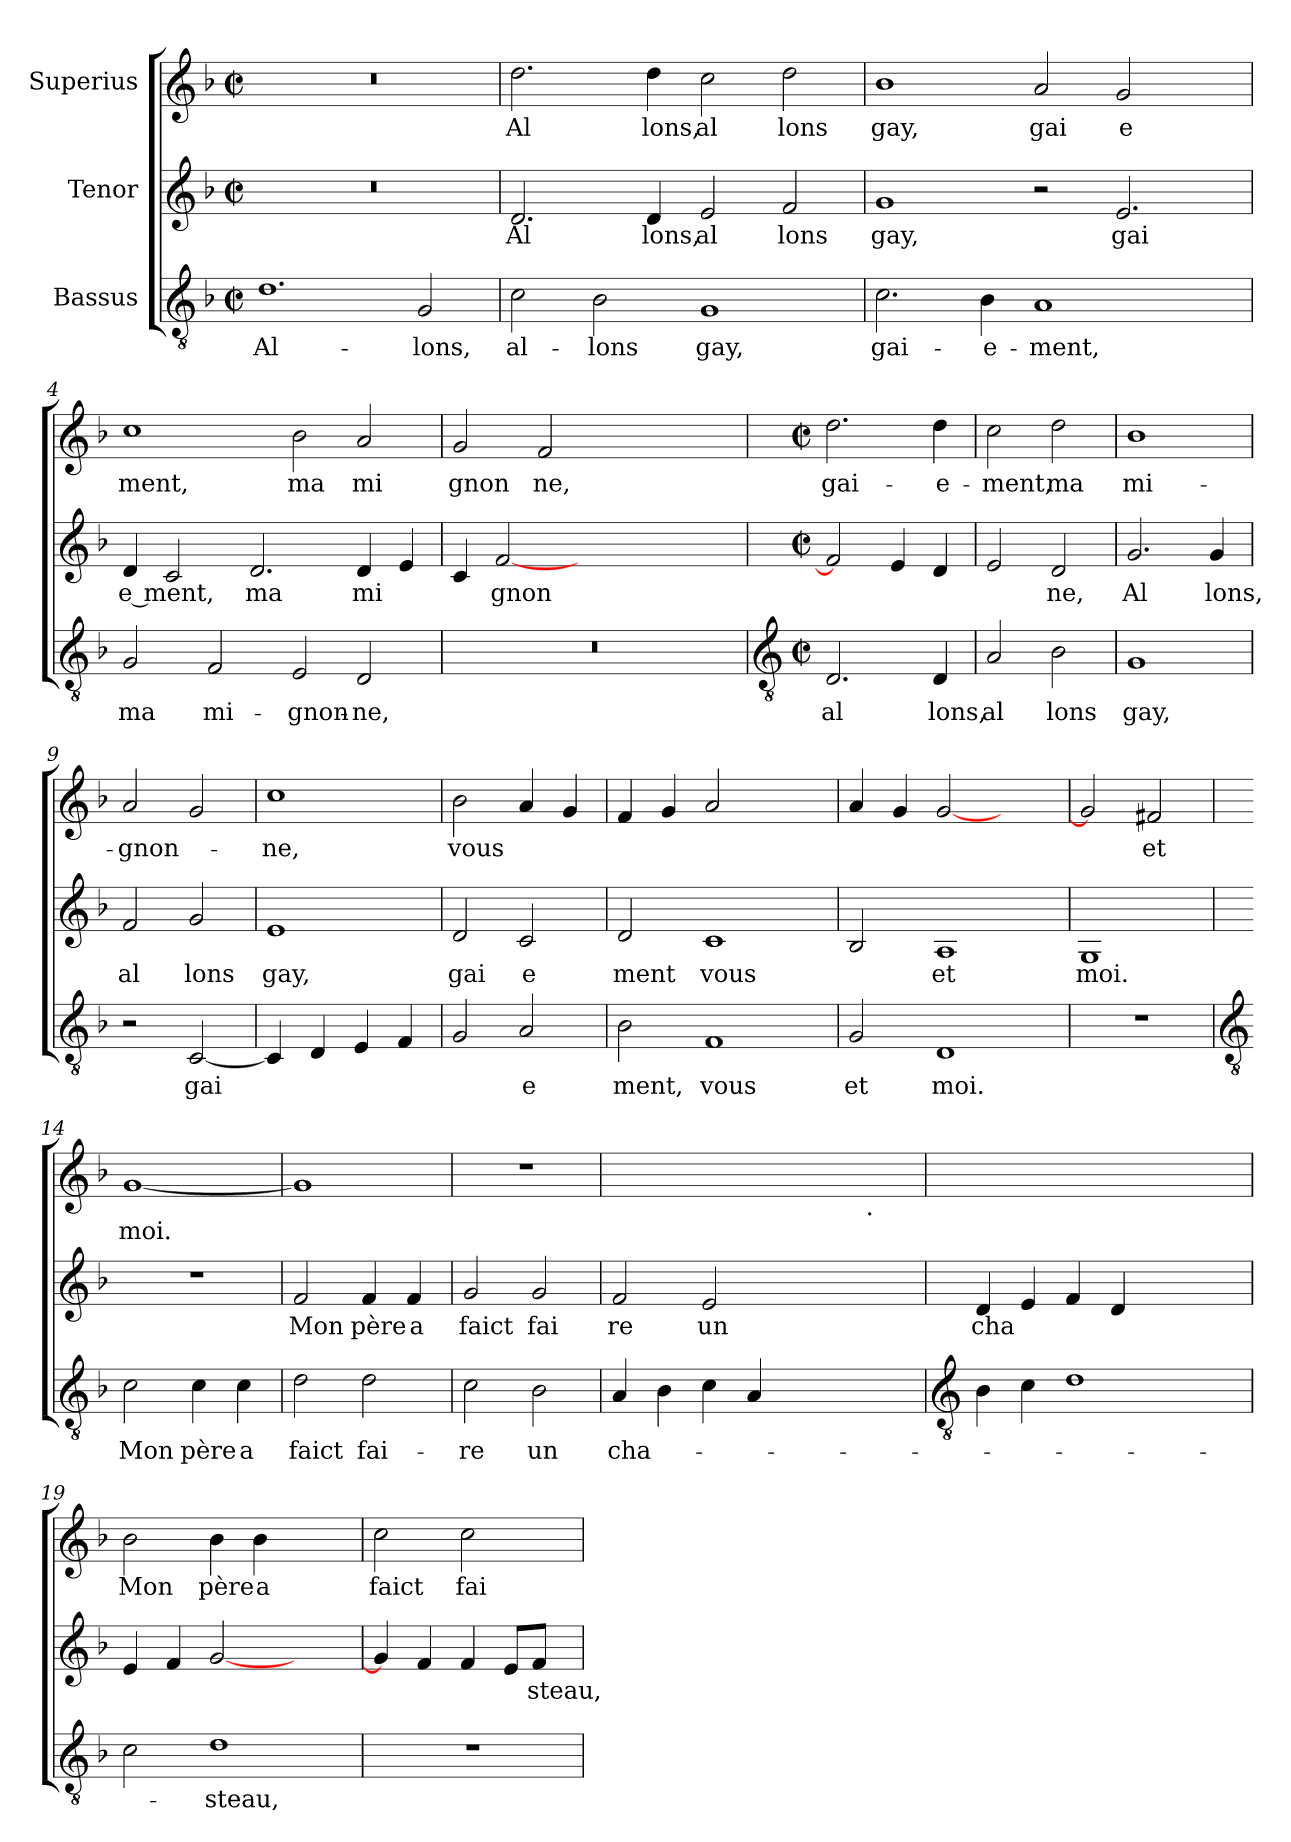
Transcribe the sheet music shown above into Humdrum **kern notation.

**kern	**text	**kern	**text	**kern	**text
*part3	*part3	*part2	*part2	*part1	*part1
*staff3	*staff3	*staff2	*staff2	*staff1	*staff1
*I"Bassus	*	*I"Tenor	*	*I"Superius	*
*clefGv2	*	*clefG2	*	*clefG2	*
*k[b-]	*	*k[b-]	*	*k[b-]	*
*F:	*	*F:	*	*F:	*
*M4/2	*	*M4/2	*	*M4/2	*
*met(c|)	*	*met(c|)	*	*met(c|)	*
=1	=1	=1	=1	=1	=1
!	!LO:LY:b	!	!	!	!
1.d	Al-	0r	.	0r	.
!	!LO:LY:b	!	!	!	!
2G/	-lons,	.	.	.	.
=2	=2	=2	=2	=2	=2
!	!LO:LY:b	!	!LO:LY:b	!	!LO:LY:b
2c\	al-	2.d/	Al	2.dd\	Al
!	!LO:LY:b	!	!	!	!
2B-\	-lons	.	.	.	.
!	!	!	!LO:LY:b	!	!LO:LY:b
.	.	4d/	lons,	4dd\	lons,
!	!LO:LY:b	!	!LO:LY:b	!	!LO:LY:b
1G	gay,	2e/	al	2cc\	al
!	!	!	!LO:LY:b	!	!LO:LY:b
.	.	2f/	lons	2dd\	lons
=3	=3	=3	=3	=3	=3
!	!LO:LY:b	!	!LO:LY:b	!	!LO:LY:b
2.c\	gai-	1g	gay,	1b-	gay,
!	!LO:LY:b	!	!	!	!
4B-\	-e-	.	.	.	.
!	!LO:LY:b	!	!	!	!LO:LY:b
1A	-ment,	2r	.	2a/	gai
!	!	!	!LO:LY:b	!	!LO:LY:b
.	.	2.e/	gai	2g/	e
4ryy	.	.	.	4ryy	.
=4	=4	=4	=4	=4	=4
!	!LO:LY:b	!	!LO:LY:b	!	!LO:LY:b
2G/	ma	4d/	e ment,	1cc	ment,
.	.	2c/	.	.	.
!	!LO:LY:b	!	!	!	!
2F/	mi-	.	.	.	.
!	!	!	!LO:LY:b	!	!
.	.	2.d/	ma	.	.
!	!LO:LY:b	!	!	!	!LO:LY:b
2E/	-gnon-	.	.	2b-\	ma
!	!LO:LY:b	!	!LO:LY:b	!	!LO:LY:b
2D/	-ne,	4d/	mi	2a/	mi
.	.	4e/	.	.	.
=5	=5	=5	=5	=5	=5
!	!	!	!	!	!LO:LY:b
0r	.	4c/	.	2g/	gnon
!	!	!	!LO:LY:b	!	!
.	.	[2f/	gnon	.	.
!	!	!	!	!	!LO:LY:b
.	.	.	.	2f/	ne,
.	.	1ryy	.	.	.
.	.	.	.	1ryy	.
.	.	4ryy	.	.	.
!!LO:LB:g=z
=6	=6	=6	=6	=6	=6
*clefGv2	*	*	*	*	*
*M2/2	*	*M2/2	*	*M2/2	*
*met(c|)	*	*met(c|)	*	*met(c|)	*
!	!LO:LY:b	!	!	!	!LO:LY:b
2.D/	al	2f/]	.	2.dd\	gai-
.	.	4e/	.	.	.
!	!LO:LY:b	!	!	!	!LO:LY:b
4D/	lons,	4d/	.	4dd\	-e-
=7	=7	=7	=7	=7	=7
!	!LO:LY:b	!	!	!	!LO:LY:b
2A/	al	2e/	.	2cc\	-ment,
!	!LO:LY:b	!	!LO:LY:b	!	!LO:LY:b
2B-\	lons	2d/	ne,	2dd\	ma
=8	=8	=8	=8	=8	=8
!	!LO:LY:b	!	!LO:LY:b	!	!LO:LY:b
1G	gay,	2.g/	Al	1b-	mi-
!	!	!	!LO:LY:b	!	!
.	.	4g/	lons,	.	.
=9	=9	=9	=9	=9	=9
!	!	!	!LO:LY:b	!	!LO:LY:b
2r	.	2f/	al	2a/	-gnon-
!	!LO:LY:b	!	!LO:LY:b	!	!
[2C/	gai	2g/	lons	2g/	.
=10	=10	=10	=10	=10	=10
!	!	!	!LO:LY:b	!	!LO:LY:b
4C/]	.	1e	gay,	1cc	-ne,
4D/	.	.	.	.	.
4E/	.	.	.	.	.
4F/	.	.	.	.	.
=11	=11	=11	=11	=11	=11
!	!	!	!LO:LY:b	!	!LO:LY:b
2G/	.	2d/	gai	2b-\	vous
!	!LO:LY:b	!	!LO:LY:b	!	!
2A/	e	2c/	e	4a/	.
.	.	.	.	4g/	.
=12	=12	=12	=12	=12	=12
!	!LO:LY:b	!	!LO:LY:b	!	!
2B-\	ment,	2d/	ment	4f/	.
.	.	.	.	4g/	.
!	!LO:LY:b	!	!LO:LY:b	!	!
1F	vous	1c	vous	2a/	.
.	.	.	.	2ryy	.
=12A	=12A	=12A	=12A	=12A	=12A
!	!LO:LY:b	!	!	!	!
2G/	et	2B-/	.	4a/	.
.	.	.	.	4g/	.
!	!LO:LY:b	!	!LO:LY:b	!	!
1D	moi.	1A	et	[2g/	.
.	.	.	.	2ryy	.
=13A	=13A	=13A	=13A	=13A	=13A
!	!	!	!LO:LY:b	!	!
1r	.	1G	moi.	2g/]	.
!	!	!	!	!	!LO:LY:b
.	.	.	.	2f#X/	et
!!LO:LB:g=z
=14	=14	=14	=14	=14	=14
*clefGv2	*	*	*	*	*
!	!LO:LY:b	!	!	!	!LO:LY:b
2c\	Mon	1r	.	[1g	moi.
!	!LO:LY:b	!	!	!	!
4c\	père	.	.	.	.
!	!LO:LY:b	!	!	!	!
4c\	a	.	.	.	.
!!LO:LB:g=z
=15	=15	=15	=15	=15	=15
!	!LO:LY:b	!	!LO:LY:b	!	!
2d\	faict	2f/	Mon	1g]	.
!	!LO:LY:b	!	!LO:LY:b	!	!
2d\	fai-	4f/	père	.	.
!	!	!	!LO:LY:b	!	!
.	.	4f/	a	.	.
=16	=16	=16	=16	=16	=16
!	!LO:LY:b	!	!LO:LY:b	!	!
2c\	-re	2g/	faict	1r	.
!	!LO:LY:b	!	!LO:LY:b	!	!
2B-\	un	2g/	fai	.	.
=17	=17	=17	=17	=17	=17
!	!LO:LY:b	!	!LO:LY:b	!	!
4A/	cha-	2f/	re	4ryy	.
4B-\	.	.	.	4ryy	.
!	!	!	!LO:LY:b	!	!
4c\	.	2e/	un	4ryy	.
4A/	.	.	.	64ryy	.
.	.	.	.	64ryy	.
.	.	.	.	64ryy	.
.	.	.	.	64ryy	.
.	.	.	.	64ryy	.
.	.	.	.	64ryy	.
.	.	.	.	64ryy	.
.	.	.	.	64ryy	.
.	.	.	.	64ryy	.
.	.	.	.	64ryy	.
.	.	.	.	64ryy	.
.	.	.	.	64ryy	.
.	.	.	.	64ryy	.
.	.	.	.	64ryy	.
!	!	!	!	!LO:TX:b:t=.	!
.	.	.	.	64ryy	.
.	.	.	.	4ryy	.
8...ryy	.	8...ryy	.	.	.
!!LO:LB:g=z
=18	=18	=18	=18	=18	=18
*clefGv2	*	*	*	*	*
!	!	!	!LO:LY:b	!	!
4B-\	.	4d/	cha	4ryy	.
4c\	.	4e/	.	4ryy	.
1d	.	4f/	.	4ryy	.
.	.	4d/	.	64ryy	.
.	.	.	.	2ryy	.
.	.	2ryy	.	.	.
.	.	.	.	8...ryy	.
!!LO:LB:g=z
=19	=19	=19	=19	=19	=19
!	!	!	!	!	!LO:LY:b
2c\	.	4e/	.	2b-\	Mon
.	.	4f/	.	.	.
!	!LO:LY:b	!	!	!	!LO:LY:b
1d	-steau,	[2g/	.	4b-\	père
!	!	!	!	!	!LO:LY:b
.	.	.	.	4b-\	a
.	.	2ryy	.	2ryy	.
=19A	=19A	=19A	=19A	=19A	=19A
!	!	!	!	!	!LO:LY:b
1r	.	4g/]	.	2cc\	faict
.	.	4f/	.	.	.
!	!	!	!	!	!LO:LY:b
.	.	4f/	.	2cc\	fai
.	.	8e/L	.	.	.
!	!	!	!LO:LY:b	!	!
.	.	8f/J	steau,	.	.
=	=	=	=	=	=
*-	*-	*-	*-	*-	*-
